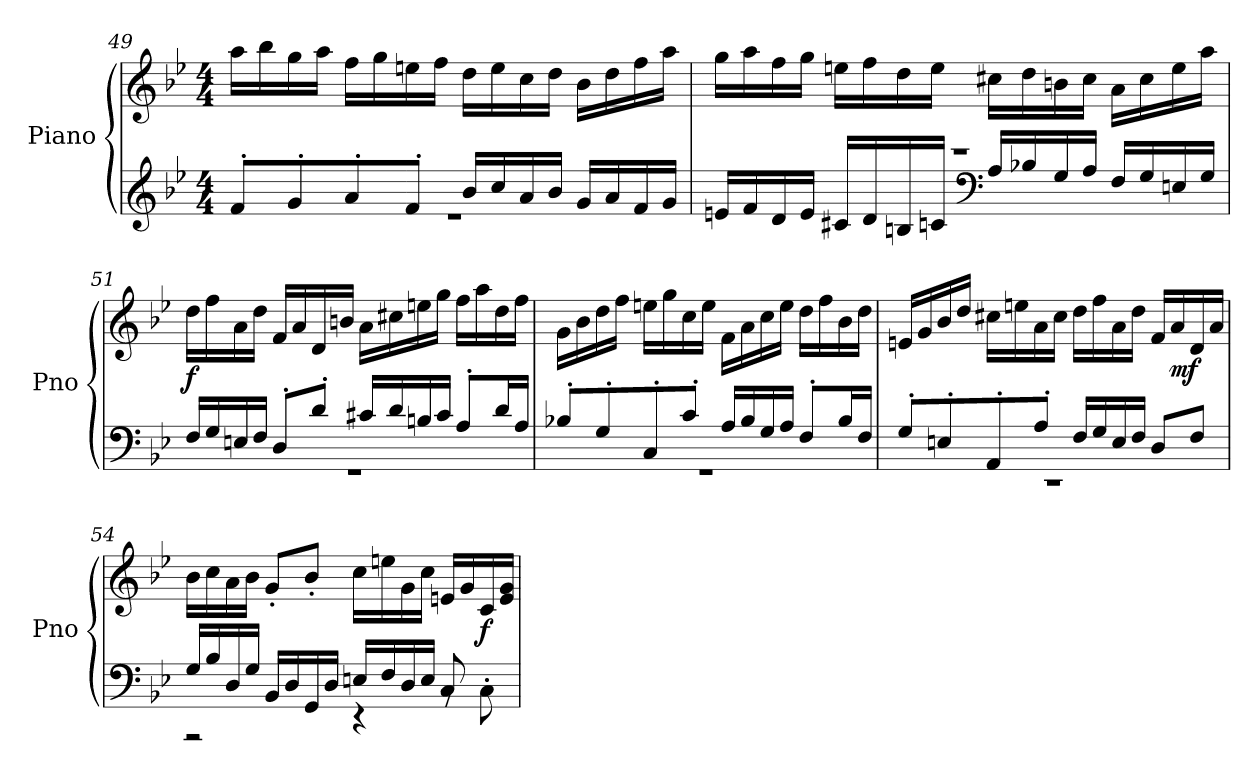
**kern	**kern	**dynam
*part1	*part1	*part1
*staff2	*staff1	*staff1/2
*I"Piano	*	*
*I'Pno	*	*
*clefG2	*clefG2	*
*k[b-e-]	*k[b-e-]	*
*M4/4	*M4/4	*
=49	=49	=49
*^	*	*
8f'/L	1re	16aa\LL	.
.	.	16bb-\	.
8g'/	.	16gg\	.
.	.	16aa\JJ	.
8a'/	.	16ff\LL	.
.	.	16gg\	.
8f'/J	.	16een\	.
.	.	16ff\JJ	.
16b-/LL	.	16dd\LL	.
16cc/	.	16ee\	.
16a/	.	16cc\	.
16b-/JJ	.	16dd\JJ	.
16g/LL	.	16b-\LL	.
16a/	.	16dd\	.
16f/	.	16ff\	.
16g/JJ	.	16aa\JJ	.
=50	=50	=50	=50
16en/LL	1rccc	16gg\LL	.
16f/	.	16aa\	.
16d/	.	16ff\	.
16e/JJ	.	16gg\JJ	.
16c#X/LL	.	16een\LL	.
16d/	.	16ff\	.
16Bn/	.	16dd\	.
16cn/JJ	.	16ee\JJ	.
*clefF4	*	*	*
16A/LL	.	16cc#X\LL	.
16B-X/	.	16dd\	.
16G/	.	16bn\	.
16A/JJ	.	16cc#\JJ	.
16F/LL	.	16a\LL	.
16G/	.	16cc#\	.
16En/	.	16ee\	.
16G/JJ	.	16aa\JJ	.
!!LO:LB:g=z
=51	=51	=51	=51
!	!	!	!LO:DY:b
16F/LL	1r	16dd\LL	f
16G/	.	16ff\	.
16En/	.	16a\	.
16F/JJ	.	16dd\JJ	.
8D'/L	.	16f/LL	.
.	.	16a/	.
8d'/J	.	16d/	.
.	.	16bn/JJ	.
16c#X/LL	.	16a\LL	.
16d/	.	16cc#X\	.
16Bn/	.	16een\	.
16c#/JJ	.	16gg\JJ	.
8A'/L	.	16ff\LL	.
.	.	16aa\	.
16d/L	.	16dd\	.
16A/JJ	.	16ff\JJ	.
=52	=52	=52	=52
8B-X'/L	1r	16g\LL	.
.	.	16b-\	.
8G'/	.	16dd\	.
.	.	16ff\JJ	.
8C'/	.	16een\LL	.
.	.	16gg\	.
8c'/J	.	16cc\	.
.	.	16ee\JJ	.
16A/LL	.	16f\LL	.
16B-/	.	16a\	.
16G/	.	16cc\	.
16A/JJ	.	16ee\JJ	.
8F'/L	.	16dd\LL	.
.	.	16ff\	.
16B-/L	.	16b-\	.
16F/JJ	.	16dd\JJ	.
=53	=53	=53	=53
8G'/L	1r	16en/LL	.
.	.	16g/	.
8En'/	.	16b-/	.
.	.	16dd/JJ	.
8AA'/	.	16cc#X\LL	.
.	.	16een\	.
8A'/J	.	16a\	.
.	.	16cc#\JJ	.
16F/LL	.	16dd\LL	.
16G/	.	16ff\	.
16E/	.	16a\	.
16F/JJ	.	16dd\JJ	.
8D/L	.	16f/LL	.
!	!	!	!LO:DY:b
.	.	16a/	mf
8F/J	.	16d/	.
.	.	16a/JJ	.
!!LO:LB:g=z
=54	=54	=54	=54
16G/LL	2r	16b-\LL	.
16B-/	.	16cc\	.
16D/	.	16a\	.
16G/JJ	.	16b-\JJ	.
16BB-/LL	.	8g'/L	.
16D/	.	.	.
16GG/	.	8b-'/J	.
16D/JJ	.	.	.
16En/LL	4r	16cc\LL	.
16F/	.	16een\	.
16D/	.	16g\	.
16E/JJ	.	16cc\JJ	.
8C/	8rBB	16en/LL	.
.	.	16g/	.
!	!	!	!LO:DY:b
8ryy	8C'\	16c/	f
.	.	16e/ 16g/JJ	.
*v	*v	*	*
=	=	=
*-	*-	*-
